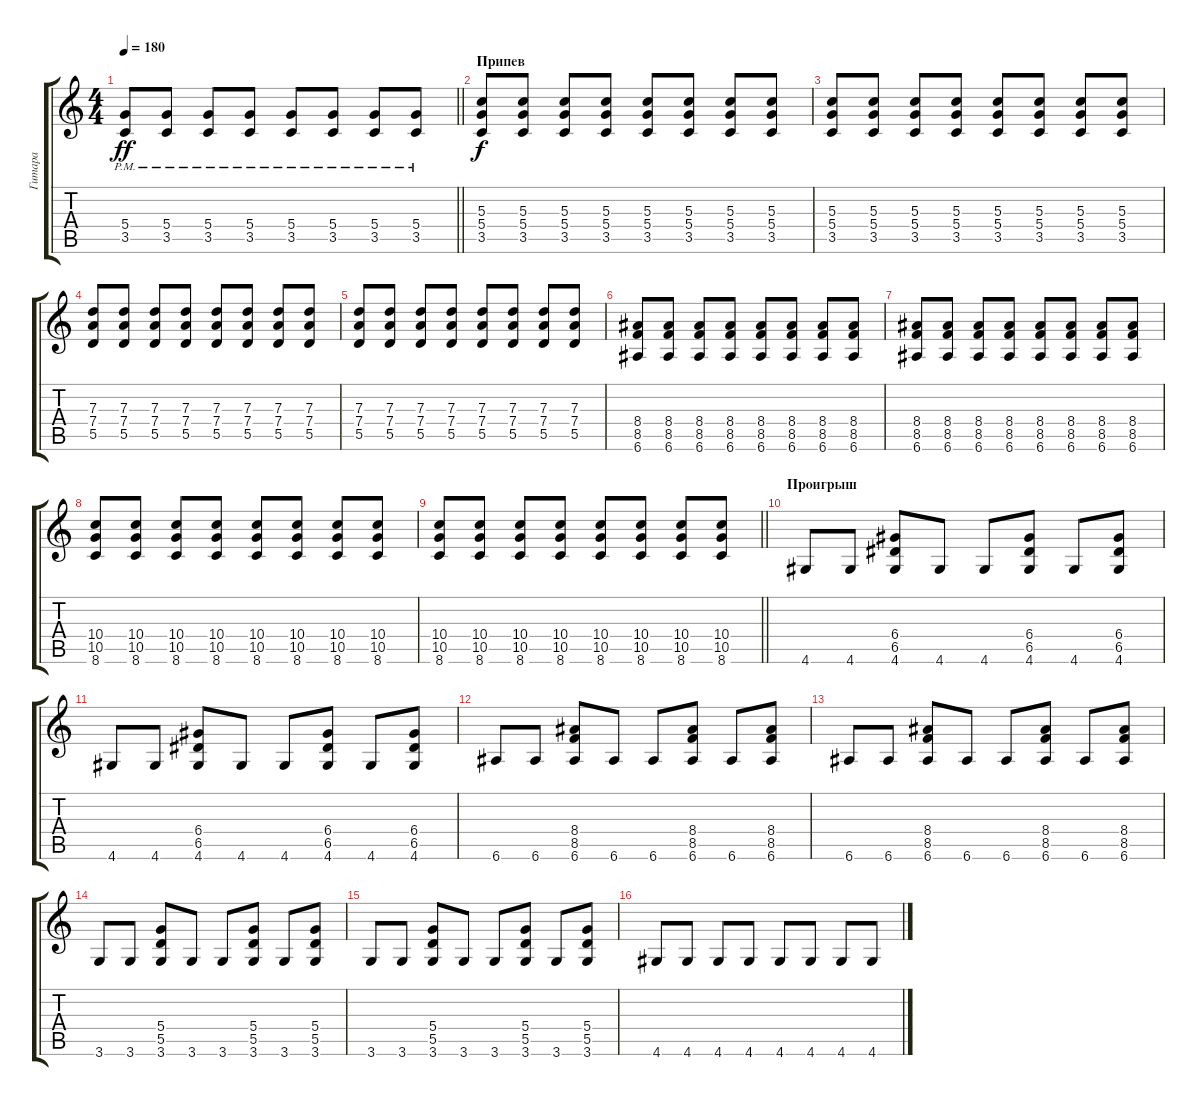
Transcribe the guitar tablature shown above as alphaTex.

\track ("Гитара" "Гитара") {instrument distortionguitar}
\staff {score tabs}
\tuning (E4 B3 G3 D3 A2 E2) {hide}
\ts (4 4)
\tempo 180
\clef g2
\barLineRight lightlight
\ks c
(5.4{pm} 3.5{pm}).8{dy ff instrument distortionguitar} (5.4{pm} 3.5{pm}).8 (5.4{pm} 3.5{pm}).8 (5.4{pm} 3.5{pm}).8 (5.4{pm} 3.5{pm}).8 (5.4{pm} 3.5{pm}).8 (5.4{pm} 3.5{pm}).8 (5.4{pm} 3.5{pm}).8 |
\section ("" "Припев")
(5.3 5.4 3.5).8{dy f} (5.3 5.4 3.5).8 (5.3 5.4 3.5).8 (5.3 5.4 3.5).8 (5.3 5.4 3.5).8 (5.3 5.4 3.5).8 (5.3 5.4 3.5).8 (5.3 5.4 3.5).8 |
(5.3 5.4 3.5).8 (5.3 5.4 3.5).8 (5.3 5.4 3.5).8 (5.3 5.4 3.5).8 (5.3 5.4 3.5).8 (5.3 5.4 3.5).8 (5.3 5.4 3.5).8 (5.3 5.4 3.5).8 |
(7.3 7.4 5.5).8 (7.3 7.4 5.5).8 (7.3 7.4 5.5).8 (7.3 7.4 5.5).8 (7.3 7.4 5.5).8 (7.3 7.4 5.5).8 (7.3 7.4 5.5).8 (7.3 7.4 5.5).8 |
(7.3 7.4 5.5).8 (7.3 7.4 5.5).8 (7.3 7.4 5.5).8 (7.3 7.4 5.5).8 (7.3 7.4 5.5).8 (7.3 7.4 5.5).8 (7.3 7.4 5.5).8 (7.3 7.4 5.5).8 |
(8.4 8.5 6.6).8 (8.4 8.5 6.6).8 (8.4 8.5 6.6).8 (8.4 8.5 6.6).8 (8.4 8.5 6.6).8 (8.4 8.5 6.6).8 (8.4 8.5 6.6).8 (8.4 8.5 6.6).8 |
(8.4 8.5 6.6).8 (8.4 8.5 6.6).8 (8.4 8.5 6.6).8 (8.4 8.5 6.6).8 (8.4 8.5 6.6).8 (8.4 8.5 6.6).8 (8.4 8.5 6.6).8 (8.4 8.5 6.6).8 |
(10.4 10.5 8.6).8 (10.4 10.5 8.6).8 (10.4 10.5 8.6).8 (10.4 10.5 8.6).8 (10.4 10.5 8.6).8 (10.4 10.5 8.6).8 (10.4 10.5 8.6).8 (10.4 10.5 8.6).8 |
\barLineRight lightlight
(10.4 10.5 8.6).8 (10.4 10.5 8.6).8 (10.4 10.5 8.6).8 (10.4 10.5 8.6).8 (10.4 10.5 8.6).8 (10.4 10.5 8.6).8 (10.4 10.5 8.6).8 (10.4 10.5 8.6).8 |
\section ("" "Проигрыш")
4.6.8 4.6.8 (6.4 6.5 4.6).8 4.6.8 4.6.8 (6.4 6.5 4.6).8 4.6.8 (6.4 6.5 4.6).8 |
4.6.8 4.6.8 (6.4 6.5 4.6).8 4.6.8 4.6.8 (6.4 6.5 4.6).8 4.6.8 (6.4 6.5 4.6).8 |
6.6.8 6.6.8 (8.4 8.5 6.6).8 6.6.8 6.6.8 (8.4 8.5 6.6).8 6.6.8 (8.4 8.5 6.6).8 |
6.6.8 6.6.8 (8.4 8.5 6.6).8 6.6.8 6.6.8 (8.4 8.5 6.6).8 6.6.8 (8.4 8.5 6.6).8 |
3.6.8 3.6.8 (5.4 5.5 3.6).8 3.6.8 3.6.8 (5.4 5.5 3.6).8 3.6.8 (5.4 5.5 3.6).8 |
3.6.8 3.6.8 (5.4 5.5 3.6).8 3.6.8 3.6.8 (5.4 5.5 3.6).8 3.6.8 (5.4 5.5 3.6).8 |
4.6.8 4.6.8 4.6.8 4.6.8 4.6.8 4.6.8 4.6.8 4.6.8
